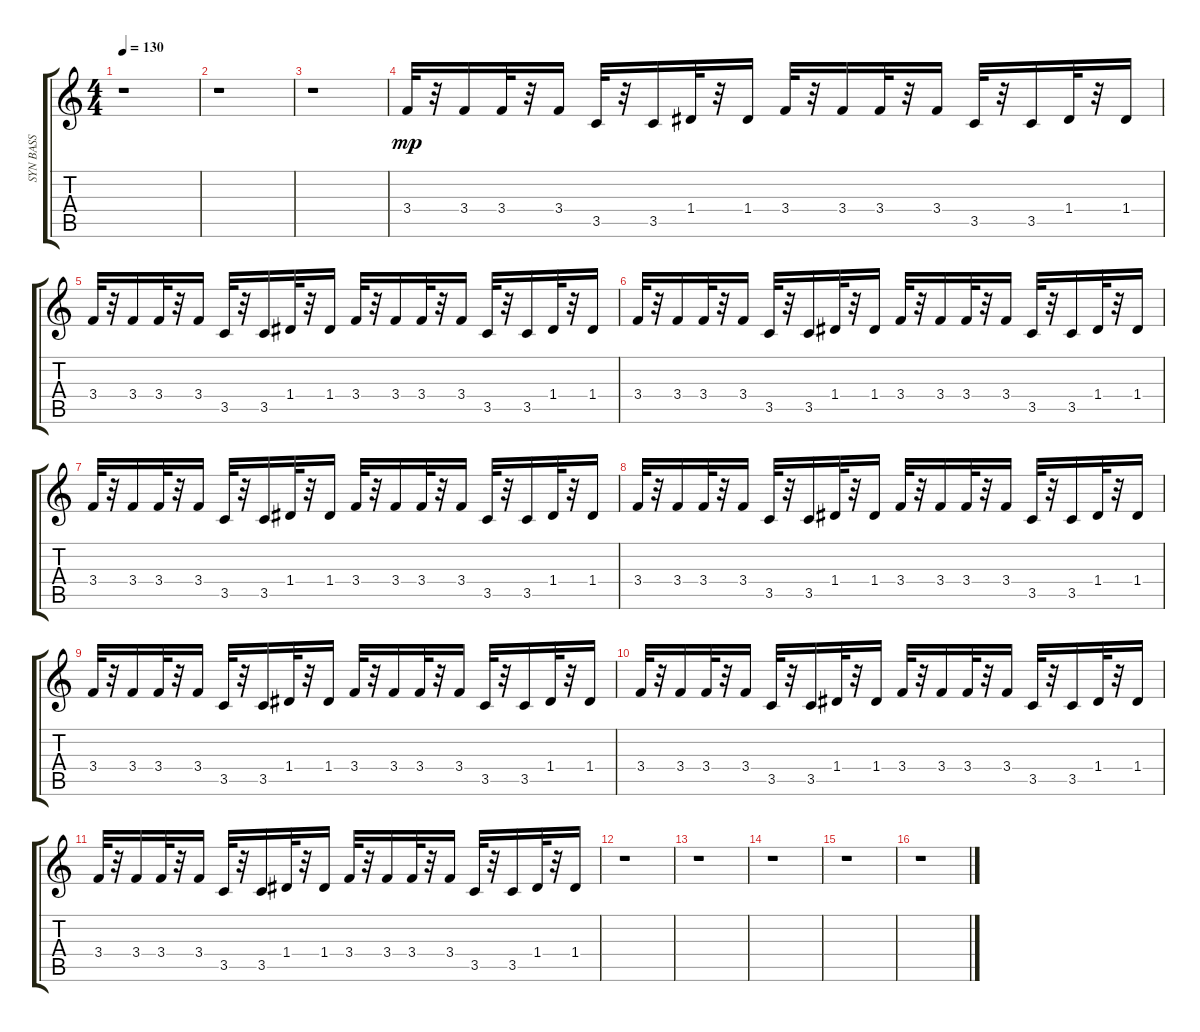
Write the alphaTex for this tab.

\track ("SYN BASS " "SYN BASS ") {instrument synthbass1}
\staff {score tabs}
\tuning (E4 B3 G3 D3 A2 E2) {hide}
\ts (4 4)
\tempo 130
\clef g2
\ks c
r.1{dy mp} |
r.1 |
r.1 |
3.4.32 r.32 3.4.16 3.4.32 r.32 3.4.16 3.5.32 r.32 3.5.16 1.4.32 r.32 1.4.16 3.4.32 r.32 3.4.16 3.4.32 r.32 3.4.16 3.5.32 r.32 3.5.16 1.4.32 r.32 1.4.16 |
3.4.32 r.32 3.4.16 3.4.32 r.32 3.4.16 3.5.32 r.32 3.5.16 1.4.32 r.32 1.4.16 3.4.32 r.32 3.4.16 3.4.32 r.32 3.4.16 3.5.32 r.32 3.5.16 1.4.32 r.32 1.4.16 |
3.4.32 r.32 3.4.16 3.4.32 r.32 3.4.16 3.5.32 r.32 3.5.16 1.4.32 r.32 1.4.16 3.4.32 r.32 3.4.16 3.4.32 r.32 3.4.16 3.5.32 r.32 3.5.16 1.4.32 r.32 1.4.16 |
3.4.32 r.32 3.4.16 3.4.32 r.32 3.4.16 3.5.32 r.32 3.5.16 1.4.32 r.32 1.4.16 3.4.32 r.32 3.4.16 3.4.32 r.32 3.4.16 3.5.32 r.32 3.5.16 1.4.32 r.32 1.4.16 |
3.4.32 r.32 3.4.16 3.4.32 r.32 3.4.16 3.5.32 r.32 3.5.16 1.4.32 r.32 1.4.16 3.4.32 r.32 3.4.16 3.4.32 r.32 3.4.16 3.5.32 r.32 3.5.16 1.4.32 r.32 1.4.16 |
3.4.32 r.32 3.4.16 3.4.32 r.32 3.4.16 3.5.32 r.32 3.5.16 1.4.32 r.32 1.4.16 3.4.32 r.32 3.4.16 3.4.32 r.32 3.4.16 3.5.32 r.32 3.5.16 1.4.32 r.32 1.4.16 |
3.4.32 r.32 3.4.16 3.4.32 r.32 3.4.16 3.5.32 r.32 3.5.16 1.4.32 r.32 1.4.16 3.4.32 r.32 3.4.16 3.4.32 r.32 3.4.16 3.5.32 r.32 3.5.16 1.4.32 r.32 1.4.16 |
3.4.32 r.32 3.4.16 3.4.32 r.32 3.4.16 3.5.32 r.32 3.5.16 1.4.32 r.32 1.4.16 3.4.32 r.32 3.4.16 3.4.32 r.32 3.4.16 3.5.32 r.32 3.5.16 1.4.32 r.32 1.4.16 |
r.1 |
r.1 |
r.1 |
r.1 |
r.1
